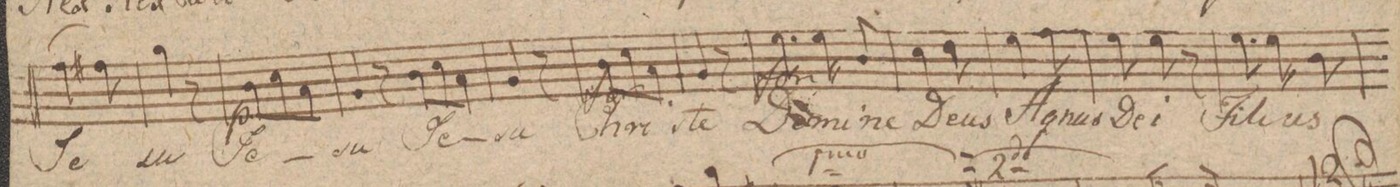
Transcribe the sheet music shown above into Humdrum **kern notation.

**kern	**text	**dynam
*I"Baſso.	*	*
*clefF4	*	*
*k[f#c#g#d#]	*	*
*M3/8	*	*
(4A\	Je-	.
8A#X\)	.	.
=86	=86	=86
4B\	-su	.
8r	.	.
=87	=87	=87
8D#\L	Je-	p
8E\	.	.
8C#/J	.	.
=88	=88	=88
4BB/	-su	.
8r	.	.
=89-	=89	=89
8D#\L	Je-	.
8E\	.	.
8C#/J	.	.
=90	=90	=90
4BB/	-su	.
8r	.	.
=91	=91	=91
8D#\L	Chri-	f
8E\	.	.
8C#/J	.	.
=92	=92	=92
4BB/	-ste	.
8r	.	.
=93	=93	=93
8.G#\	Do-	f
16G#\K	-mi-	.
8D#/	-ne	.
=94	=94	=94
4E\	De-	.
8F#\	-us	.
=95	=95	=95
4G#\	A-	.
8A\	-gnus	.
=96	=96	=96
8G#\	De-	.
8G#\	-i	.
8r	.	.
=97	=97	=97
8.G#\	Fi-	.
16G#\K	-li-	.
8D#\	-us	.
=98	=98	=98
*-	*-	*-
